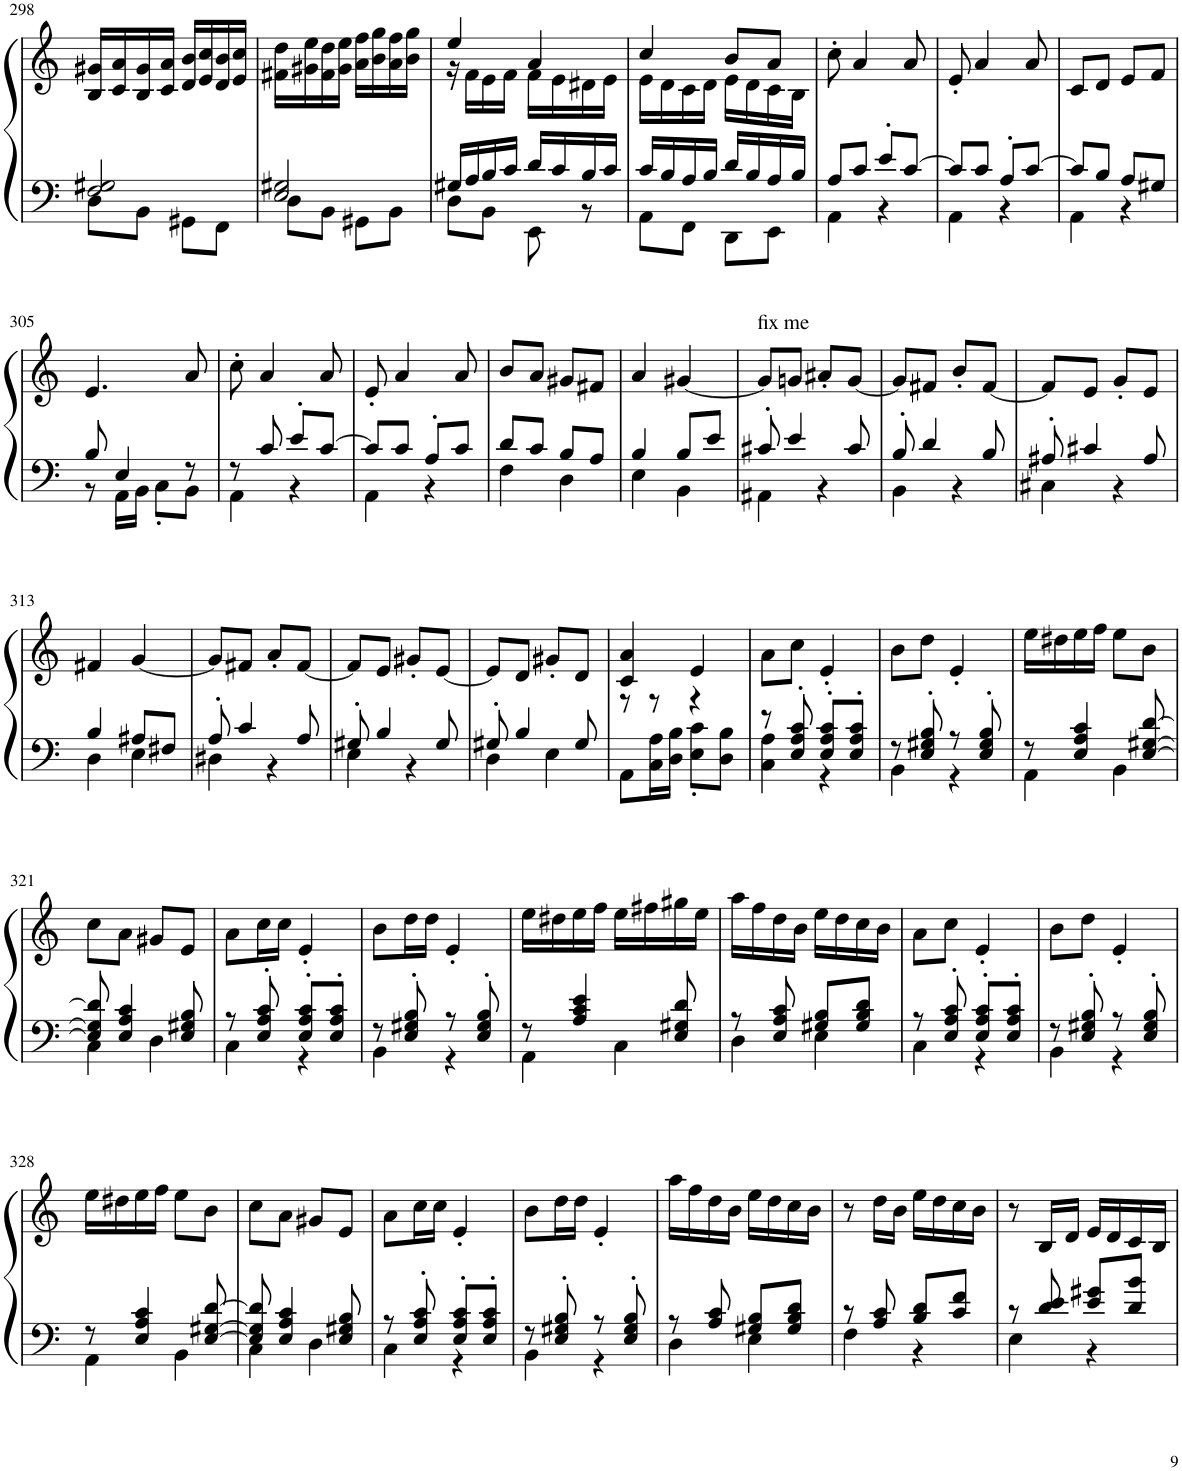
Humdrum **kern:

**kern	**kern
*part1	*part1
*staff2	*staff1
*I"Piano	*
*I'Pno.	*
!!LO:PB:g=z
*clefF4	*clefG2
*k[]	*k[]
*M2/4	*M2/4
=298	=298
*^	*
2F/ 2G#X/	8D\L	16B/ 16g#X/LL
.	.	16c/ 16a/
.	8BB\J	16B/ 16g#/
.	.	16c/ 16a/JJ
.	8GG#X\L	16d/ 16b/LL
.	.	16e/ 16cc/
.	8FF\J	16d/ 16b/
.	.	16e/ 16cc/JJ
=299	=299	=299
2E/ 2G#X/	8D\L	16f#X\ 16dd\LL
.	.	16g#X\ 16ee\
.	8BB\J	16f#\ 16dd\
.	.	16g#\ 16ee\JJ
.	8GG#X\L	16a\ 16ff\LL
.	.	16b\ 16gg\
.	8BB\J	16a\ 16ff\
.	.	16b\ 16gg\JJ
=300	=300	=300
*	*	*^
16G#X/LL	8D\L	4ee/	16r
16A/	.	.	16f\LL
16B/	8BB\J	.	16e\
16c/JJ	.	.	16f\JJ
16d/LL	8EE\	4a/	16f\LL
16c/	.	.	16e\
16B/	8r	.	16d#X\
16c/JJ	.	.	16e\JJ
=301	=301	=301	=301
16c/LL	8AA\L	4cc/	16e\LL
16B/	.	.	16d\
16A/	8FF\J	.	16c\
16B/JJ	.	.	16d\JJ
16d/LL	8DD\L	8b/L	16e\LL
16B/	.	.	16d\
16A/	8EE\J	8a/J	16c\
16B/JJ	.	.	16B\JJ
*	*	*v	*v
=302	=302	=302
8A/L	4AA\	8cc'\
8c/J	.	4a/
8e'/L	4r	.
[8c/J	.	8a/
=303	=303	=303
8c/L]	4AA\	8e'/
8c/J	.	4a/
8A'/L	4r	.
[8c/J	.	8a/
=304	=304	=304
8c/L]	4AA\	8c/L
8B/J	.	8d/J
8A/L	4r	8e/L
8G#X/J	.	8f/J
!!LO:LB:g=z
=305	=305	=305
8B/	8r	4.e/
4E/	16AA\LL	.
.	16BB\JJ	.
.	8C'\L	.
8r	8BB\J	8a/
=306	=306	=306
8r	4AA\	8cc'\
8c/	.	4a/
8e'/L	4r	.
[8c/J	.	8a/
=307	=307	=307
8c/L]	4AA\	8e'/
8c/J	.	4a/
8A'/L	4r	.
8c/J	.	8a/
=308	=308	=308
8d/L	4F\	8b/L
8c/J	.	8a/J
8B/L	4D\	8g#X/L
8A/J	.	8f#X/J
=309	=309	=309
4B/	4E\	4a/
8B/L	4BB\	[4g#X/
8e/J	.	.
=310	=310	=310
!	!	!LO:TX:a:t=fix me
8c#X'/	4AA#X\	8g#/L]
4e/	.	8gn/J
.	4r	8a#X'/L
8c#/	.	[8g/J
=311	=311	=311
8B'/	4BB\	8g/L]
4d/	.	8f#X/J
.	4r	8b'/L
8B/	.	[8f#/J
=312	=312	=312
8A#X'/	4C#X\	8f#/L]
4c#X/	.	8e/J
.	4r	8g'/L
8A#/	.	8e/J
!!LO:LB:g=z
=313	=313	=313
4B/	4D\	4f#X/
8A#X/L	4E\	[4g/
8F#X/J	.	.
=314	=314	=314
8A'/	4D#X\	8g/L]
4c/	.	8f#X/J
.	4r	8a'/L
8A/	.	[8f#/J
=315	=315	=315
8G#X'/	4E\	8f#/L]
4B/	.	8e/J
.	4r	8g#X'/L
8G#/	.	[8e/J
=316	=316	=316
8G#X'/	4D\	8e/L]
4B/	.	8d/J
.	4E\	8g#X'/L
8G#/	.	8d/J
=317	=317	=317
8r	8AA\L	4c/ 4a/
8r	16C\ 16A\L	.
.	16D\ 16B\JJ	.
4r	8E\' 8c\'L	4e/
.	8D\ 8B\J	.
=318	=318	=318
8r	4C\ 4A\	8a\L
8E/' 8A/' 8c/'	.	8cc\J
8E/' 8A/' 8c/'L	4r	4e'/
8E/' 8A/' 8c/'J	.	.
=319	=319	=319
8r	4BB\	8b\L
8E/' 8G#X/' 8B/'	.	8dd\J
8r	4r	4e'/
8E/' 8G#/' 8B/'	.	.
=320	=320	=320
8r	4AA\	16ee\LL
.	.	16dd#X\
4E/ 4A/ 4c/	.	16ee\
.	.	16ff\JJ
.	4BB\	8ee\L
[8E/ [8G#X/ [8d/	.	8b\J
!!LO:LB:g=z
=321	=321	=321
8E/] 8G#/] 8d/]	4C\	8cc\L
4E/ 4A/ 4c/	.	8a\J
.	4D\	8g#X/L
8E/ 8G#X/ 8B/	.	8e/J
=322	=322	=322
8r	4C\	8a\L
8E/' 8A/' 8c/'	.	16cc\L
.	.	16cc\JJ
8E/' 8A/' 8c/'L	4r	4e'/
8E/' 8A/' 8c/'J	.	.
=323	=323	=323
8r	4BB\	8b\L
8E/' 8G#X/' 8B/'	.	16dd\L
.	.	16dd\JJ
8r	4r	4e'/
8E/' 8G#/' 8B/'	.	.
=324	=324	=324
8r	4AA\	16ee\LL
.	.	16dd#X\
4A/ 4c/ 4e/	.	16ee\
.	.	16ff\JJ
.	4C\	16ee\LL
.	.	16ff#X\
8E/ 8G#X/ 8d/	.	16gg#X\
.	.	16ee\JJ
=325	=325	=325
8r	4D\	16aa\LL
.	.	16ff\
8E/ 8A/ 8c/	.	16dd\
.	.	16b\JJ
8G#X/ 8B/L	4E\	16ee\LL
.	.	16dd\
8G#/ 8B/ 8d/J	.	16cc\
.	.	16b\JJ
=326	=326	=326
8r	4C\	8a\L
8E/' 8A/' 8c/'	.	8cc\J
8E/' 8A/' 8c/'L	4r	4e'/
8E/' 8A/' 8c/'J	.	.
=327	=327	=327
8r	4BB\	8b\L
8E/' 8G#X/' 8B/'	.	8dd\J
8r	4r	4e'/
8E/' 8G#/' 8B/'	.	.
!!LO:LB:g=z
=328	=328	=328
8r	4AA\	16ee\LL
.	.	16dd#X\
4E/ 4A/ 4c/	.	16ee\
.	.	16ff\JJ
.	4BB\	8ee\L
[8E/ [8G#X/ [8d/	.	8b\J
=329	=329	=329
8E/] 8G#/] 8d/]	4C\	8cc\L
4E/ 4A/ 4c/	.	8a\J
.	4D\	8g#X/L
8E/ 8G#X/ 8B/	.	8e/J
=330	=330	=330
8r	4C\	8a\L
8E/' 8A/' 8c/'	.	16cc\L
.	.	16cc\JJ
8E/' 8A/' 8c/'L	4r	4e'/
8E/' 8A/' 8c/'J	.	.
=331	=331	=331
8r	4BB\	8b\L
8E/' 8G#X/' 8B/'	.	16dd\L
.	.	16dd\JJ
8r	4r	4e'/
8E/' 8G#/' 8B/'	.	.
=332	=332	=332
8r	4D\	16aa\LL
.	.	16ff\
8A/ 8c/	.	16dd\
.	.	16b\JJ
8G#X/ 8B/L	4E\	16ee\LL
.	.	16dd\
8G#/ 8B/ 8d/J	.	16cc\
.	.	16b\JJ
=333	=333	=333
8r	4F\	8r
8A/ 8c/	.	16dd\LL
.	.	16b\JJ
8B/ 8d/L	4r	16ee\LL
.	.	16dd\
8c/ 8f/J	.	16cc\
.	.	16b\JJ
=334	=334	=334
8r	4E\	8r
8d/ 8e/	.	16B/LL
.	.	16d/JJ
8e/ 8g#X/L	4r	16e/LL
.	.	16d/
8d/ 8b/J	.	16c/
.	.	16B/JJ
*v	*v	*
=	=
*-	*-
